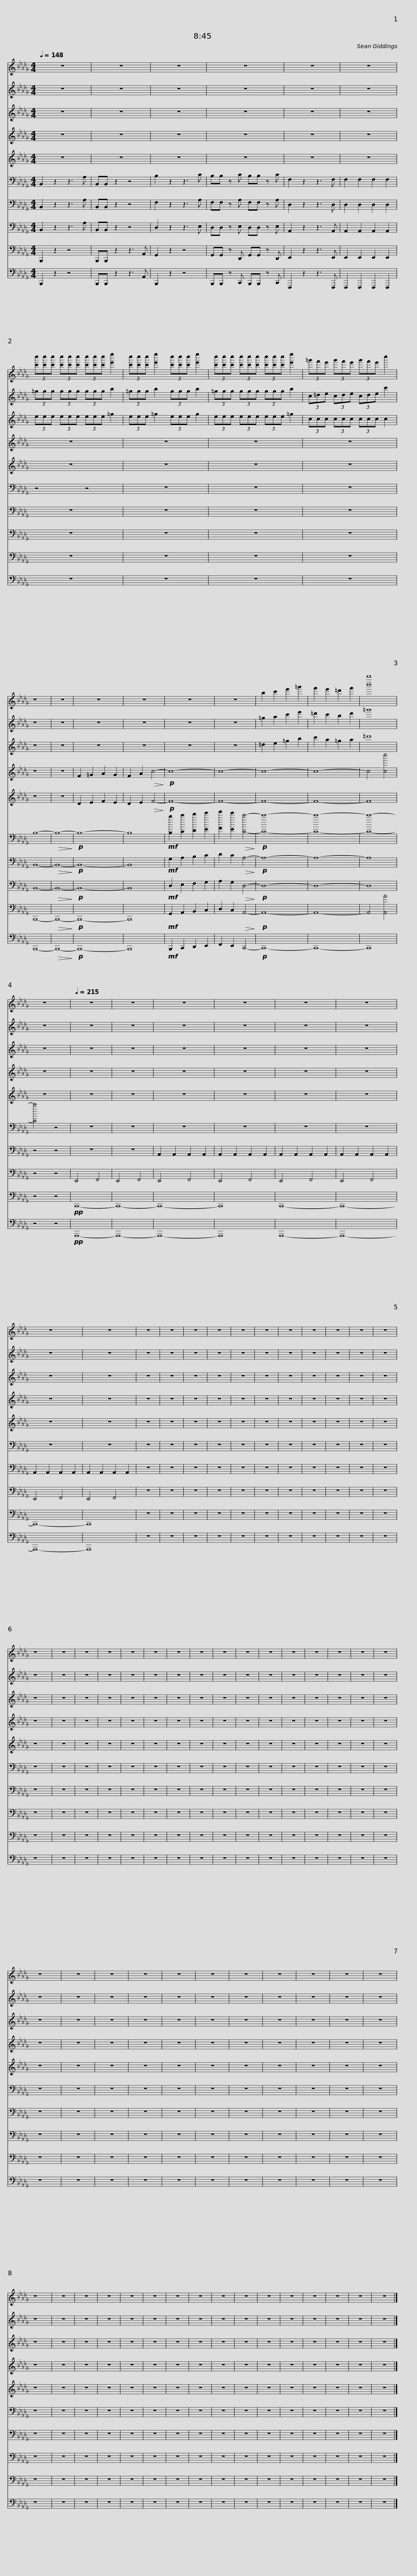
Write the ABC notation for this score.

X:1
%%score 1 2 3 4 5 6 7 8 9 10
L:1/8
Q:1/4=148
M:4/4
I:linebreak $
K:Db
V:1 treble transpose=-2
V:2 treble transpose=-2
V:3 treble transpose=-2
V:4 treble transpose=-7
V:5 treble transpose=-7
V:6 bass
V:7 bass
V:8 bass
V:9 bass
V:10 bass
V:1
[K:Db] z8 | z8 | z8 | z8 | z8 | %5
 z8 |$ (3[c'c''][c'c''][c'c''] (3[c'c''][c'c''][c'c''] (3[c'c''][c'c''][c'c''] [e'e'']2 | (3[c'c''][c'c''][c'c''] [e'e'']2 (3[c'c''][c'c''][c'c''] [e'e'']2 | (3[c'c''][c'c''][c'c''] (3[c'c''][c'c''][c'c''] (3[c'c''][c'c''][c'c''] [e'e'']2 |$ (3=g'f'e' (3g'f'e' (3g'f'e' c''2 | %10
 z8 | z8 | z8 | z8 | z8 | %15
 z8 |$ b2 c'2 e'2 =g'2 | f'2 e'2 =d'2 f'2 | [b'b'']8 | z8 | %20
[Q:1/4=215] z8 | z8 | z8 | z8 | z8 |$ %25
 z8 | z8 | z8 | z8 | z8 | %30
 z8 | z8 | z8 | z8 | z8 | %35
 z8 | z8 | z8 | z8 |$ z8 | %40
 z8 | z8 | z8 | z8 | z8 | %45
 z8 | z8 | z8 | z8 | z8 | %50
 z8 | z8 | z8 | z8 | z8 |$ %55
 z8 | z8 | z8 | z8 | z8 | %60
 z8 | z8 | z8 | z8 | z8 | %65
 z8 | z8 | z8 | z8 | z8 | %70
 z8 |$ z8 | z8 | z8 | z8 | %75
 z8 | z8 | z8 | z8 | z8 | %80
 z8 | z8 |] %82
V:2
[K:Db] z8 | z8 | z8 | z8 | z8 | %5
 z8 |$ (3=ggg (3ggg (3ggg b2 | (3=ggg b2 (3ggg b2 | (3=ggg (3ggg (3ggg b2 |$ (3c=de (3cde (3cde c'2 | %10
 z8 | z8 | z8 | z8 | z8 | %15
 z8 |$ =g2 a2 c'2 e'2 | =d'2 c'2 b2 d'2 | =g'8 | z8 | %20
 z8 | z8 | z8 | z8 | z8 |$ %25
 z8 | z8 | z8 | z8 | z8 | %30
 z8 | z8 | z8 | z8 | z8 | %35
 z8 | z8 | z8 | z8 |$ z8 | %40
 z8 | z8 | z8 | z8 | z8 | %45
 z8 | z8 | z8 | z8 | z8 | %50
 z8 | z8 | z8 | z8 | z8 |$ %55
 z8 | z8 | z8 | z8 | z8 | %60
 z8 | z8 | z8 | z8 | z8 | %65
 z8 | z8 | z8 | z8 | z8 | %70
 z8 |$ z8 | z8 | z8 | z8 | %75
 z8 | z8 | z8 | z8 | z8 | %80
 z8 | z8 |] %82
V:3
[K:Db] z8 | z8 | z8 | z8 | z8 | %5
 z8 |$ (3eee (3eee (3eee =g2 | (3eee =g2 (3eee g2 | (3eee (3eee (3eee =g2 |$ (3ccc (3ccc (3ccc c2 | %10
 z8 | z8 | z8 | z8 | z8 | %15
 z8 |$ =d2 e2 =g2 b2 | c'2 a2 =g2 a2 | =d'8 | z8 | %20
 z8 | z8 | z8 | z8 | z8 |$ %25
 z8 | z8 | z8 | z8 | z8 | %30
 z8 | z8 | z8 | z8 | z8 | %35
 z8 | z8 | z8 | z8 |$ z8 | %40
 z8 | z8 | z8 | z8 | z8 | %45
 z8 | z8 | z8 | z8 | z8 | %50
 z8 | z8 | z8 | z8 | z8 |$ %55
 z8 | z8 | z8 | z8 | z8 | %60
 z8 | z8 | z8 | z8 | z8 | %65
 z8 | z8 | z8 | z8 | z8 | %70
 z8 |$ z8 | z8 | z8 | z8 | %75
 z8 | z8 | z8 | z8 | z8 | %80
 z8 | z8 |] %82
V:4
[K:Db] z8 | z8 | z8 | z8 | z8 | %5
 z8 |$ z8 | z8 | z8 |$ z8 | %10
 z8 | z8 | F2 =G2 A2 G2 | F2 A2!>(! c4-!>)! |!p! c8- | %15
 c8- |$ c8- | c8- | c4 [cc'']4 | z8 | %20
 z8 | z8 | z8 | z8 | z8 |$ %25
 z8 | z8 | z8 | z8 | z8 | %30
 z8 | z8 | z8 | z8 | z8 | %35
 z8 | z8 | z8 | z8 |$ z8 | %40
 z8 | z8 | z8 | z8 | z8 | %45
 z8 | z8 | z8 | z8 | z8 | %50
 z8 | z8 | z8 | z8 | z8 |$ %55
 z8 | z8 | z8 | z8 | z8 | %60
 z8 | z8 | z8 | z8 | z8 | %65
 z8 | z8 | z8 | z8 | z8 | %70
 z8 |$ z8 | z8 | z8 | z8 | %75
 z8 | z8 | z8 | z8 | z8 | %80
 z8 | z8 |] %82
V:5
[K:Db] z8 | z8 | z8 | z8 | z8 | %5
 z8 |$ z8 | z8 | z8 |$ z8 | %10
 z8 | z8 | D2 E2 F2 E2 | D2 E2!>(! F4-!>)! |!p! F8- | %15
 F8- |$ F8- | F8- | F8 | z8 | %20
 z8 | z8 | z8 | z8 | z8 |$ %25
 z8 | z8 | z8 | z8 | z8 | %30
 z8 | z8 | z8 | z8 | z8 | %35
 z8 | z8 | z8 | z8 |$ z8 | %40
 z8 | z8 | z8 | z8 | z8 | %45
 z8 | z8 | z8 | z8 | z8 | %50
 z8 | z8 | z8 | z8 | z8 |$ %55
 z8 | z8 | z8 | z8 | z8 | %60
 z8 | z8 | z8 | z8 | z8 | %65
 z8 | z8 | z8 | z8 | z8 | %70
 z8 |$ z8 | z8 | z8 | z8 | %75
 z8 | z8 | z8 | z8 | z8 | %80
 z8 | z8 |] %82
V:6
 B,,2 z2 z3 A, | B,,B,, z2 z4 | B,2 z2 z3 C | B,B, z C B,B, z C | F,2 z2 z3 F, | %5
 F,2 F,2 F,2 F,2 |$ z4 z4 | z8 | z8 |$ z8 | %10
 B,8- |!>(! B,8-!>)! |!p! B,8- | B,8 |!mf! [B,b]2 [Cc']2 [Dd']2 [Ee']2 | %15
 [Ff']2 [Ee']2!>(! [Cc']4-!>)! |$!p! [Cc']8- | [Cc']8- | [Cc']8- | [Cc']4 z4 | %20
 z8 | z8 | z8 | z8 | z8 |$ %25
 z8 | z8 | z8 | z8 | z8 | %30
 z8 | z8 | z8 | z8 | z8 | %35
 z8 | z8 | z8 | z8 |$ z8 | %40
 z8 | z8 | z8 | z8 | z8 | %45
 z8 | z8 | z8 | z8 | z8 | %50
 z8 | z8 | z8 | z8 | z8 |$ %55
 z8 | z8 | z8 | z8 | z8 | %60
 z8 | z8 | z8 | z8 | z8 | %65
 z8 | z8 | z8 | z8 | z8 | %70
 z8 |$ z8 | z8 | z8 | z8 | %75
 z8 | z8 | z8 | z8 | z8 | %80
 z8 | z8 |] %82
V:7
 B,,2 z2 z3 A, | B,,B,, z2 z4 | F,2 z2 z3 A, | F,F, z A, F,F, z A, | D,2 z2 z3 D, | %5
 D,2 D,2 D,2 D,2 |$ z8 | z8 | z8 |$ z8 | %10
 B,,8- |!>(! B,,8-!>)! |!p! B,,8- | B,,8 |!mf! G,2 A,2 B,2 C2 | %15
 D2 C2!>(! A,4-!>)! |$!p! A,8- | A,8- | A,8 | z4 z4 | %20
 z8 | z8 | A,,2 A,,2 A,,2 A,,2 | A,,2 A,,2 A,,2 A,,2 | A,,2 A,,2 A,,2 A,,2 |$ %25
 A,,2 A,,2 A,,2 A,,2 | A,,2 A,,2 A,,2 A,,2 | A,,2 A,,2 A,,2 A,,2 | z8 | z8 | %30
 z8 | z8 | z8 | z8 | z8 | %35
 z8 | z8 | z8 | z8 |$ z8 | %40
 z8 | z8 | z8 | z8 | z8 | %45
 z8 | z8 | z8 | z8 | z8 | %50
 z8 | z8 | z8 | z8 | z8 |$ %55
 z8 | z8 | z8 | z8 | z8 | %60
 z8 | z8 | z8 | z8 | z8 | %65
 z8 | z8 | z8 | z8 | z8 | %70
 z8 |$ z8 | z8 | z8 | z8 | %75
 z8 | z8 | z8 | z8 | z8 | %80
 z8 | z8 |] %82
V:8
 B,,2 z2 z3 A, | B,,B,, z2 z4 | D,2 z2 z3 E, | D,D, z E, D,D, z E, | A,,2 z2 z3 A,, | %5
 A,,2 A,,2 A,,2 A,,2 |$ z8 | z8 | z8 |$ z8 | %10
 B,,8- |!>(! B,,8-!>)! |!p! B,,8- | B,,8 |!mf! D,2 E,2 F,2 G,2 | %15
 A,2 G,2!>(! D,4-!>)! |$!p! D,8- | D,8- | D,8 | z4 z4 | %20
 E,,4 F,,4 | E,,4 F,,4 | E,,4 F,,4 | E,,4 F,,4 | E,,4 F,,4 |$ %25
 E,,4 F,,4 | E,,4 F,,4 | E,,4 F,,4 | z8 | z8 | %30
 z8 | z8 | z8 | z8 | z8 | %35
 z8 | z8 | z8 | z8 |$ z8 | %40
 z8 | z8 | z8 | z8 | z8 | %45
 z8 | z8 | z8 | z8 | z8 | %50
 z8 | z8 | z8 | z8 | z8 |$ %55
 z8 | z8 | z8 | z8 | z8 | %60
 z8 | z8 | z8 | z8 | z8 | %65
 z8 | z8 | z8 | z8 | z8 | %70
 z8 |$ z8 | z8 | z8 | z8 | %75
 z8 | z8 | z8 | z8 | z8 | %80
 z8 | z8 |] %82
V:9
 B,,,2 z2 z4 | B,,,B,,, z2 z3 A,, | G,,2 z2 z4 | G,,G,, z D,, G,,G,, z D,, | E,,2 z2 z3 E,, | %5
 E,,2 E,,2 E,,2 E,,2 |$ z8 | z8 | z8 |$ z8 | %10
 B,,,8- |!>(! B,,,8-!>)! |!p! B,,,8- | B,,,8 |!mf! G,,2 A,,2 B,,2 C,2 | %15
 D,2 C,2!>(! A,,4-!>)! |$!p! A,,8- | A,,8- | A,,4 [A,,A]4 | z4 z4 | %20
!pp! C,,8- | C,,8- | C,,8- | C,,8 | C,,8- |$ %25
 C,,8- | C,,8- | C,,8 | z8 | z8 | %30
 z8 | z8 | z8 | z8 | z8 | %35
 z8 | z8 | z8 | z8 |$ z8 | %40
 z8 | z8 | z8 | z8 | z8 | %45
 z8 | z8 | z8 | z8 | z8 | %50
 z8 | z8 | z8 | z8 | z8 |$ %55
 z8 | z8 | z8 | z8 | z8 | %60
 z8 | z8 | z8 | z8 | z8 | %65
 z8 | z8 | z8 | z8 | z8 | %70
 z8 |$ z8 | z8 | z8 | z8 | %75
 z8 | z8 | z8 | z8 | z8 | %80
 z8 | z8 |] %82
V:10
 B,,,2 z2 z4 | B,,,B,,, z2 z3 A,, | B,,,2 z2 z4 | B,,,B,,, z C,, B,,,B,,, z C,, | F,,,2 z2 z3 F,,, | %5
 F,,,2 F,,,2 F,,,2 F,,,2 |$ z8 | z8 | z8 |$ z8 | %10
 B,,,8- |!>(! B,,,8-!>)! |!p! B,,,8- | B,,,8 |!mf! B,,,2 C,,2 D,,2 E,,2 | %15
 F,,2 E,,2 C,,4- |$!p! C,,8- | C,,8- | C,,8 | z4 z4 | %20
!pp! A,,,8- | A,,,8- | A,,,8- | A,,,8 | A,,,8- |$ %25
 A,,,8- | A,,,8- | A,,,8 | z8 | z8 | %30
 z8 | z8 | z8 | z8 | z8 | %35
 z8 | z8 | z8 | z8 |$ z8 | %40
 z8 | z8 | z8 | z8 | z8 | %45
 z8 | z8 | z8 | z8 | z8 | %50
 z8 | z8 | z8 | z8 | z8 |$ %55
 z8 | z8 | z8 | z8 | z8 | %60
 z8 | z8 | z8 | z8 | z8 | %65
 z8 | z8 | z8 | z8 | z8 | %70
 z8 |$ z8 | z8 | z8 | z8 | %75
 z8 | z8 | z8 | z8 | z8 | %80
 z8 | z8 |] %82
